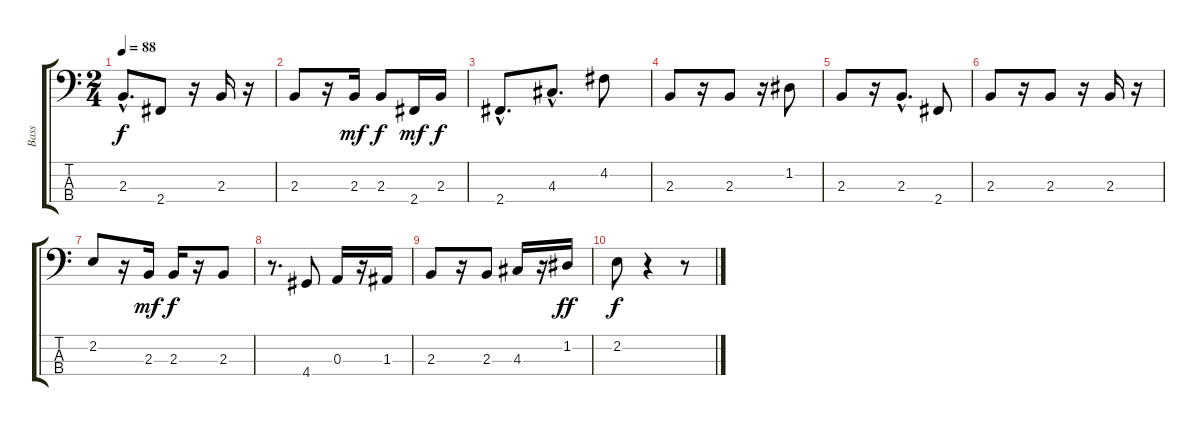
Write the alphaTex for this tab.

\track ("Bass" "Bass") {instrument electricbassfinger}
\staff {score tabs}
\tuning (G2 D2 A1 E1) {hide}
\ts (2 4)
\tempo 88
\clef f4
\ks c
2.3{hac}.8{d dy f} 2.4.8 r.16 2.3.16 r.16 |
2.3.8 r.16 2.3.16{dy mf} 2.3.8{dy f} 2.4.16{dy mf} 2.3.16{dy f} |
2.4{hac}.8{d} 4.3{hac}.8{d} 4.2.8 |
2.3.8 r.16 2.3.8 r.16 1.2.8 |
2.3.8 r.16 2.3{hac}.8{d} 2.4.8 |
2.3.8 r.16 2.3.8 r.16 2.3.16 r.16 |
2.2.8 r.16 2.3.16{dy mf} 2.3.16{dy f} r.16 2.3.8 |
r.8{d} 4.4.8 0.3.16 r.16 1.3.16 |
2.3.8 r.16 2.3.8 4.3.16 r.16 1.2.16{dy ff} |
2.2.8{dy f} r.4 r.8
